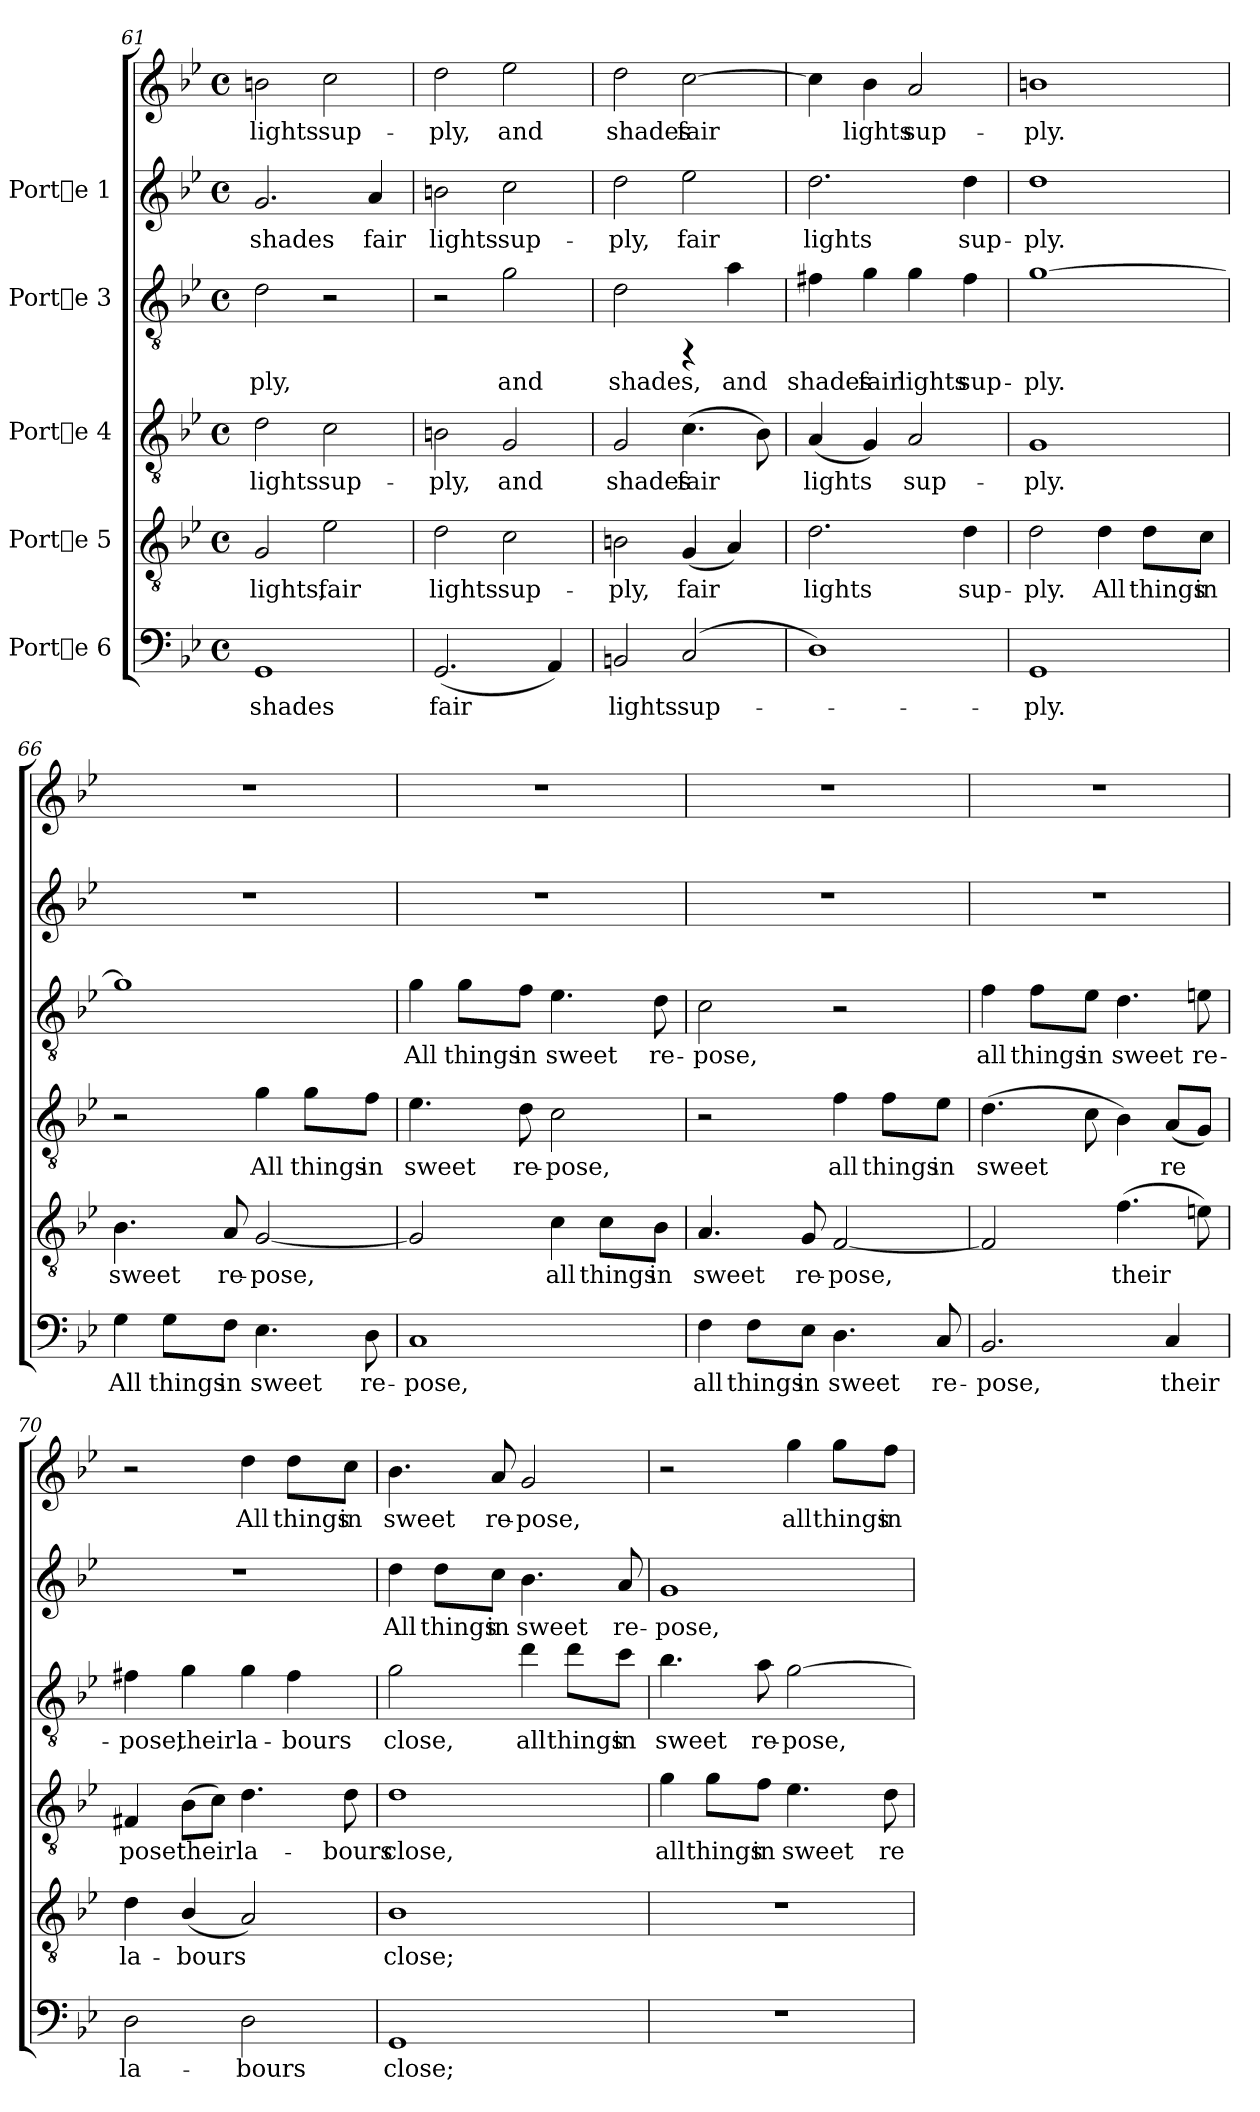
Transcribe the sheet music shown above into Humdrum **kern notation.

**kern	**text	**kern	**text	**kern	**text	**kern	**text	**kern	**text	**kern	**text
*part5	*part5	*part4	*part4	*part3	*part3	*part2	*part2	*part1	*part1	*part1	*part1
*staff6	*staff6	*staff5	*staff5	*staff4	*staff4	*staff3	*staff3	*staff2	*staff2	*staff1	*staff1
*I"Porte 6	*	*I"Porte 5	*	*I"Porte 4	*	*I"Porte 3	*	*I"Porte 1	*	*	*
*clefF4	*	*clefGv2	*	*clefGv2	*	*clefGv2	*	*clefG2	*	*clefG2	*
*k[b-e-]	*	*k[b-e-]	*	*k[b-e-]	*	*k[b-e-]	*	*k[b-e-]	*	*k[b-e-]	*
*B-:	*	*B-:	*	*B-:	*	*B-:	*	*B-:	*	*B-:	*
*M4/4	*	*M4/4	*	*M4/4	*	*M4/4	*	*M4/4	*	*M4/4	*
*met(c)	*	*met(c)	*	*met(c)	*	*met(c)	*	*met(c)	*	*met(c)	*
=61	=61	=61	=61	=61	=61	=61	=61	=61	=61	=61	=61
!	!LO:LY:b:cj	!	!LO:LY:b:cj	!	!LO:LY:b:cj	!	!LO:LY:b:cj	!	!LO:LY:b:cj	!	!LO:LY:b:cj
1GG	shades	2G/	lights,	2d\	lights	2d\	-ply,	2.g/	-shades	2bn\	lights
!	!	!	!LO:LY:b:cj	!	!LO:LY:b:cj	!	!	!	!	!	!LO:LY:b:cj
.	.	2e-\	fair	2c\	sup-	2r	.	.	.	2cc\	sup-
!	!	!	!	!	!	!	!	!	!LO:LY:b:cj	!	!
.	.	.	.	.	.	.	.	4a/	fair	.	.
!!LO:LB:g=z
=62	=62	=62	=62	=62	=62	=62	=62	=62	=62	=62	=62
!	!LO:LY:b:cj	!	!LO:LY:b:cj	!	!LO:LY:b:cj	!	!	!	!LO:LY:b:cj	!	!LO:LY:b:cj
(<2.GG/	fair	2d\	lights	2Bn\	-ply,	2r	.	2bn\	lights	2dd\	ply,
!	!	!	!LO:LY:b:cj	!	!LO:LY:b:cj	!	!LO:LY:b:cj	!	!LO:LY:b:cj	!	!LO:LY:b:cj
.	.	2c\	sup-	2G/	and	2g\	and	2cc\	sup-	2ee-\	and
!	!LO:LY:b:cj	!	!	!	!	!	!	!	!	!	!
4AA/)	.	.	.	.	.	.	.	.	.	.	.
=63	=63	=63	=63	=63	=63	=63	=63	=63	=63	=63	=63
!	!LO:LY:b:cj	!	!LO:LY:b:cj	!	!LO:LY:b:cj	!	!LO:LY:b:cj	!	!LO:LY:b:cj	!	!LO:LY:b:cj
2BBn/	lights	2Bn\	-ply,	2G/	shades	2d\	shades,	2dd\	ply,	2dd\	-shades
!	!LO:LY:b:cj	!	!LO:LY:b:cj	!	!LO:LY:b:cj	!	!	!	!LO:LY:b:cj	!	!LO:LY:b:cj
(<2C/	sup-	(<4G/	fair	(>4.c\	fair	4rFF	.	2ee-\	fair	[>2cc\	fair
!	!	!	!LO:LY:b:cj	!	!	!	!LO:LY:b:cj	!	!	!	!
.	.	4A/)	.	.	.	4a\	and	.	.	.	.
!	!	!	!	!	!LO:LY:b:cj	!	!	!	!	!	!
.	.	.	.	8B-\)	.	.	.	.	.	.	.
=64	=64	=64	=64	=64	=64	=64	=64	=64	=64	=64	=64
!	!	!	!LO:LY:b:cj	!	!LO:LY:b:cj	!	!LO:LY:b:cj	!	!LO:LY:b:cj	!	!LO:LY:b:cj
1D)	.	2.d\	lights	(<4A/	lights	4f#X\	shades	2.dd\	-lights	4cc\]	.
!	!	!	!	!	!LO:LY:b:cj	!	!LO:LY:b:cj	!	!	!	!LO:LY:b:cj
.	.	.	.	4G/)	.	4g\	fair	.	.	4b-\	lights
!	!	!	!	!	!LO:LY:b:cj	!	!LO:LY:b:cj	!	!	!	!LO:LY:b:cj
.	.	.	.	2A/	sup-	4g\	lights	.	.	2a/	sup-
!	!	!	!LO:LY:b:cj	!	!	!	!LO:LY:b:cj	!	!LO:LY:b:cj	!	!
.	.	4d\	sup-	.	.	4f#\	sup-	4dd\	sup-	.	.
=65	=65	=65	=65	=65	=65	=65	=65	=65	=65	=65	=65
!	!LO:LY:b:cj	!	!LO:LY:b:cj	!	!LO:LY:b:cj	!	!LO:LY:b:cj	!	!LO:LY:b:cj	!	!LO:LY:b:cj
1GG	-ply.	2d\	-ply.	1G	-ply.	[>1g	-ply.	1dd	ply.	1bn	-ply.
!	!	!	!LO:LY:b:cj	!	!	!	!	!	!	!	!
.	.	4d\	All	.	.	.	.	.	.	.	.
!	!	!	!LO:LY:b:cj	!	!	!	!	!	!	!	!
.	.	8d\L	things	.	.	.	.	.	.	.	.
!	!	!	!LO:LY:b:cj	!	!	!	!	!	!	!	!
.	.	8c\J	in	.	.	.	.	.	.	.	.
!!LO:LB:g=z
=66	=66	=66	=66	=66	=66	=66	=66	=66	=66	=66	=66
!	!LO:LY:b:cj	!	!LO:LY:b:cj	!	!	!	!	!	!	!	!
4G\	All	4.B-\	sweet	2r	.	1g]	.	1r	.	1r	.
!	!LO:LY:b:cj	!	!	!	!	!	!	!	!	!	!
8G\L	things	.	.	.	.	.	.	.	.	.	.
!	!LO:LY:b:cj	!	!LO:LY:b:cj	!	!	!	!	!	!	!	!
8F\J	in	8A/	re-	.	.	.	.	.	.	.	.
!	!LO:LY:b:cj	!	!LO:LY:b:cj	!	!LO:LY:b:cj	!	!	!	!	!	!
4.E-\	sweet	[<2G/	-pose,	4g\	All	.	.	.	.	.	.
!	!	!	!	!	!LO:LY:b:cj	!	!	!	!	!	!
.	.	.	.	8g\L	things	.	.	.	.	.	.
!	!LO:LY:b:cj	!	!	!	!LO:LY:b:cj	!	!	!	!	!	!
8D\	re-	.	.	8f\J	in	.	.	.	.	.	.
=67	=67	=67	=67	=67	=67	=67	=67	=67	=67	=67	=67
!	!LO:LY:b:cj	!	!LO:LY:b:cj	!	!LO:LY:b:cj	!	!LO:LY:b:cj	!	!	!	!
1C	-pose,	2G/]	.	4.e-\	sweet	4g\	All	1r	.	1r	.
!	!	!	!	!	!	!	!LO:LY:b:cj	!	!	!	!
.	.	.	.	.	.	8g\L	things	.	.	.	.
!	!	!	!	!	!LO:LY:b:cj	!	!LO:LY:b:cj	!	!	!	!
.	.	.	.	8d\	re-	8f\J	in	.	.	.	.
!	!	!	!LO:LY:b:cj	!	!LO:LY:b:cj	!	!LO:LY:b:cj	!	!	!	!
.	.	4c\	all	2c\	-pose,	4.e-\	sweet	.	.	.	.
!	!	!	!LO:LY:b:cj	!	!	!	!	!	!	!	!
.	.	8c\L	things	.	.	.	.	.	.	.	.
!	!	!	!LO:LY:b:cj	!	!	!	!LO:LY:b:cj	!	!	!	!
.	.	8B-\J	in	.	.	8d\	re-	.	.	.	.
=68	=68	=68	=68	=68	=68	=68	=68	=68	=68	=68	=68
!	!LO:LY:b:cj	!	!LO:LY:b:cj	!	!	!	!LO:LY:b:cj	!	!	!	!
4F\	all	4.A/	sweet	2r	.	2c\	-pose,	1r	.	1r	.
!	!LO:LY:b:cj	!	!	!	!	!	!	!	!	!	!
8F\L	things	.	.	.	.	.	.	.	.	.	.
!	!LO:LY:b:cj	!	!LO:LY:b:cj	!	!	!	!	!	!	!	!
8E-\J	in	8G/	re-	.	.	.	.	.	.	.	.
!	!LO:LY:b:cj	!	!LO:LY:b:cj	!	!LO:LY:b:cj	!	!	!	!	!	!
4.D\	sweet	[<2F/	-pose,	4f\	all	2r	.	.	.	.	.
!	!	!	!	!	!LO:LY:b:cj	!	!	!	!	!	!
.	.	.	.	8f\L	things	.	.	.	.	.	.
!	!LO:LY:b:cj	!	!	!	!LO:LY:b:cj	!	!	!	!	!	!
8C/	re-	.	.	8e-\J	in	.	.	.	.	.	.
!!LO:PB:g=z
=69	=69	=69	=69	=69	=69	=69	=69	=69	=69	=69	=69
!	!LO:LY:b:cj	!	!LO:LY:b:cj	!	!LO:LY:b:cj	!	!LO:LY:b:cj	!	!	!	!
2.BB-/	-pose,	2F/]	.	(>4.d\	sweet	4f\	all	1r	.	1r	.
!	!	!	!	!	!	!	!LO:LY:b:cj	!	!	!	!
.	.	.	.	.	.	8f\L	things	.	.	.	.
!	!	!	!	!	!LO:LY:b:cj	!	!LO:LY:b:cj	!	!	!	!
.	.	.	.	8c\	.	8e-\J	in	.	.	.	.
!	!	!	!LO:LY:b:cj	!	!LO:LY:b:cj	!	!LO:LY:b:cj	!	!	!	!
.	.	(>4.f\	their	4B-\)	.	4.d\	sweet	.	.	.	.
!	!LO:LY:b:cj	!	!	!	!LO:LY:b:cj	!	!	!	!	!	!
4C/	their	.	.	(<8A/L	re-	.	.	.	.	.	.
!	!	!	!LO:LY:b:cj	!	!LO:LY:b:cj	!	!LO:LY:b:cj	!	!	!	!
.	.	8en\)	.	8G/J)	--	8en\	re-	.	.	.	.
=70	=70	=70	=70	=70	=70	=70	=70	=70	=70	=70	=70
!	!LO:LY:b:cj	!	!LO:LY:b:cj	!	!LO:LY:b:cj	!	!LO:LY:b:cj	!	!	!	!
2D\	la-	4d\	la-	4F#X/	-pose	4f#X\	-pose,	1r	.	2r	.
!	!	!	!LO:LY:b:cj	!	!LO:LY:b:cj	!	!LO:LY:b:cj	!	!	!	!
.	.	(<4B-/	-bours	(>8B-\L	their	4g\	their	.	.	.	.
!	!	!	!	!	!LO:LY:b:cj	!	!	!	!	!	!
.	.	.	.	8c\J)	.	.	.	.	.	.	.
!	!LO:LY:b:cj	!	!LO:LY:b:cj	!	!LO:LY:b:cj	!	!LO:LY:b:cj	!	!	!	!LO:LY:b:cj
2D\	-bours	2A/)	.	4.d\	la-	4g\	la-	.	.	4dd\	All
!	!	!	!	!	!	!	!LO:LY:b:cj	!	!	!	!LO:LY:b:cj
.	.	.	.	.	.	4f#\	-bours	.	.	8dd\L	things
!	!	!	!	!	!LO:LY:b:cj	!	!	!	!	!	!LO:LY:b:cj
.	.	.	.	8d\	-bours	.	.	.	.	8cc\J	in
=71	=71	=71	=71	=71	=71	=71	=71	=71	=71	=71	=71
!	!LO:LY:b:cj	!	!LO:LY:b:cj	!	!LO:LY:b:cj	!	!LO:LY:b:cj	!	!LO:LY:b:cj	!	!LO:LY:b:cj
1GG	close;	1B-	close;	1d	close,	2g\	close,	4dd\	All	4.b-\	sweet
!	!	!	!	!	!	!	!	!	!LO:LY:b:cj	!	!
.	.	.	.	.	.	.	.	8dd\L	things	.	.
!	!	!	!	!	!	!	!	!	!LO:LY:b:cj	!	!LO:LY:b:cj
.	.	.	.	.	.	.	.	8cc\J	in	8a/	re-
!	!	!	!	!	!	!	!LO:LY:b:cj	!	!LO:LY:b:cj	!	!LO:LY:b:cj
.	.	.	.	.	.	4dd\	all	4.b-\	sweet	2g/	-pose,
!	!	!	!	!	!	!	!LO:LY:b:cj	!	!	!	!
.	.	.	.	.	.	8dd\L	things	.	.	.	.
!	!	!	!	!	!	!	!LO:LY:b:cj	!	!LO:LY:b:cj	!	!
.	.	.	.	.	.	8cc\J	in	8a/	re-	.	.
!!LO:LB:g=z
=72	=72	=72	=72	=72	=72	=72	=72	=72	=72	=72	=72
!	!	!	!	!	!LO:LY:b:cj	!	!LO:LY:b:cj	!	!LO:LY:b:cj	!	!
1r	.	1r	.	4g\	all	4.b-\	sweet	1g	pose,	2r	.
!	!	!	!	!	!LO:LY:b:cj	!	!	!	!	!	!
.	.	.	.	8g\L	things	.	.	.	.	.	.
!	!	!	!	!	!LO:LY:b:cj	!	!LO:LY:b:cj	!	!	!	!
.	.	.	.	8f\J	in	8a\	re-	.	.	.	.
!	!	!	!	!	!LO:LY:b:cj	!	!LO:LY:b:cj	!	!	!	!LO:LY:b:cj
.	.	.	.	4.e-\	sweet	[>2g\	-pose,	.	.	4gg\	-all
!	!	!	!	!	!	!	!	!	!	!	!LO:LY:b:cj
.	.	.	.	.	.	.	.	.	.	8gg\L	things
!	!	!	!	!	!LO:LY:b:cj	!	!	!	!	!	!LO:LY:b:cj
.	.	.	.	8d\	re-	.	.	.	.	8ff\J	in
=	=	=	=	=	=	=	=	=	=	=	=
*-	*-	*-	*-	*-	*-	*-	*-	*-	*-	*-	*-
